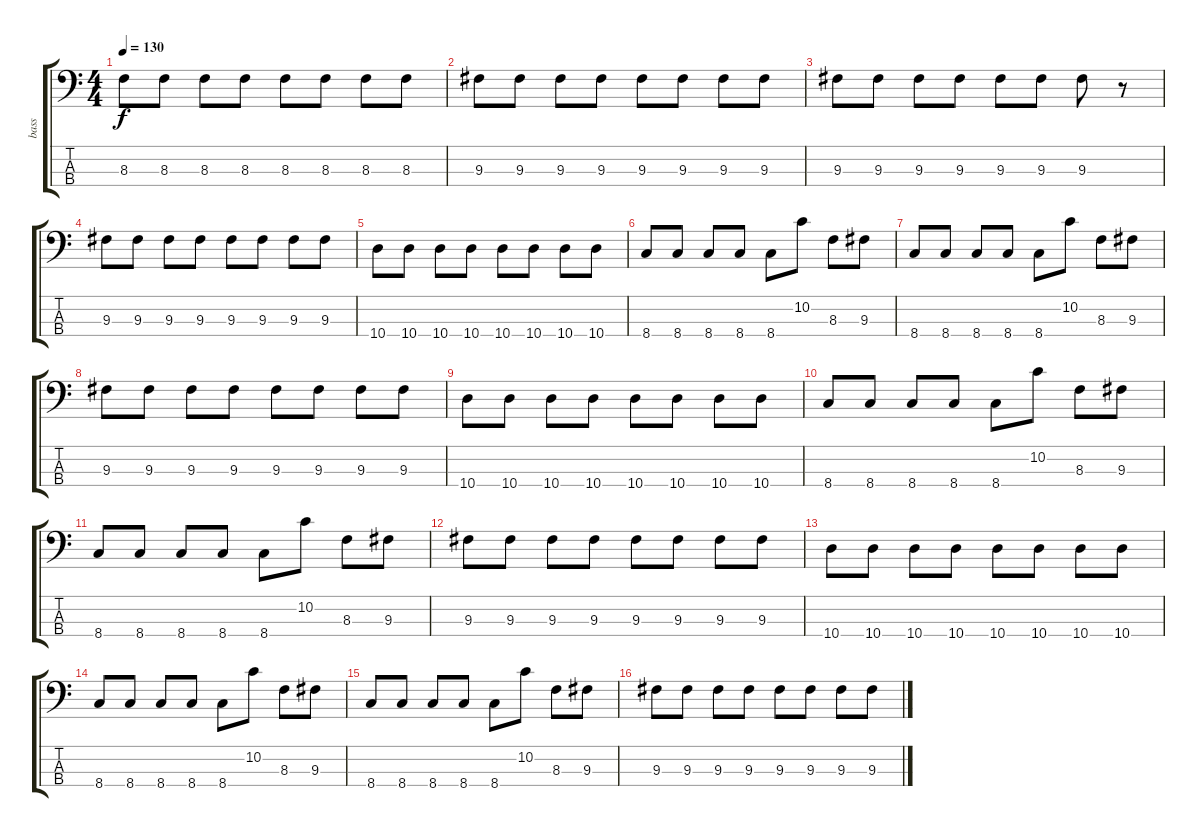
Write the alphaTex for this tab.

\track ("bass" "bass") {instrument electricbassfinger}
\staff {score tabs}
\tuning (G2 D2 A1 E1) {hide}
\ts (4 4)
\tempo 130
\clef f4
\ks c
8.3.8{dy f} 8.3.8 8.3.8 8.3.8 8.3.8 8.3.8 8.3.8 8.3.8 |
9.3.8 9.3.8 9.3.8 9.3.8 9.3.8 9.3.8 9.3.8 9.3.8 |
9.3.8 9.3.8 9.3.8 9.3.8 9.3.8 9.3.8 9.3.8 r.8 |
9.3.8 9.3.8 9.3.8 9.3.8 9.3.8 9.3.8 9.3.8 9.3.8 |
10.4.8 10.4.8 10.4.8 10.4.8 10.4.8 10.4.8 10.4.8 10.4.8 |
8.4.8 8.4.8 8.4.8 8.4.8 8.4.8 10.2.8 8.3.8 9.3.8 |
8.4.8 8.4.8 8.4.8 8.4.8 8.4.8 10.2.8 8.3.8 9.3.8 |
9.3.8 9.3.8 9.3.8 9.3.8 9.3.8 9.3.8 9.3.8 9.3.8 |
10.4.8 10.4.8 10.4.8 10.4.8 10.4.8 10.4.8 10.4.8 10.4.8 |
8.4.8 8.4.8 8.4.8 8.4.8 8.4.8 10.2.8 8.3.8 9.3.8 |
8.4.8 8.4.8 8.4.8 8.4.8 8.4.8 10.2.8 8.3.8 9.3.8 |
9.3.8 9.3.8 9.3.8 9.3.8 9.3.8 9.3.8 9.3.8 9.3.8 |
10.4.8 10.4.8 10.4.8 10.4.8 10.4.8 10.4.8 10.4.8 10.4.8 |
8.4.8 8.4.8 8.4.8 8.4.8 8.4.8 10.2.8 8.3.8 9.3.8 |
8.4.8 8.4.8 8.4.8 8.4.8 8.4.8 10.2.8 8.3.8 9.3.8 |
9.3.8 9.3.8 9.3.8 9.3.8 9.3.8 9.3.8 9.3.8 9.3.8
